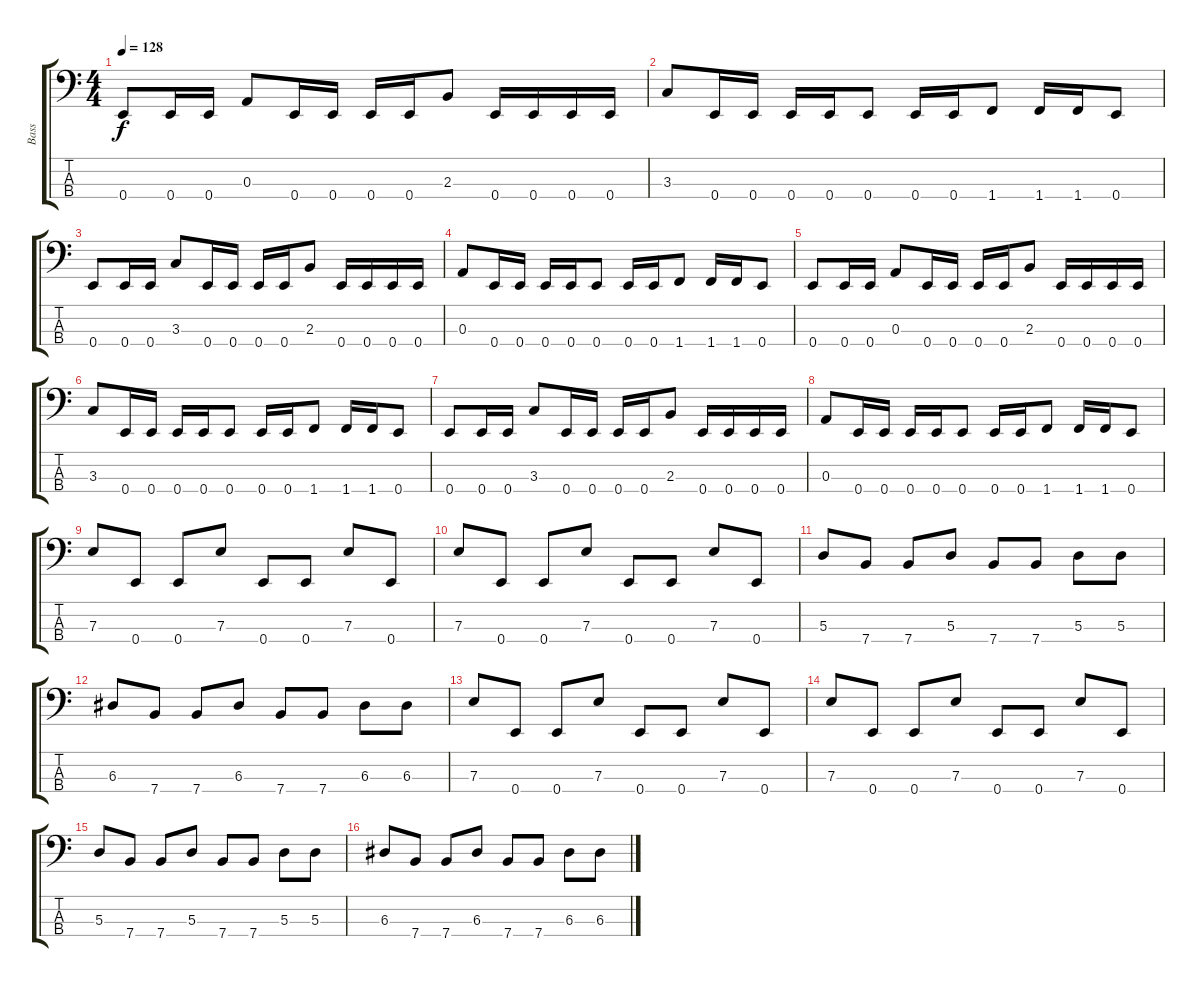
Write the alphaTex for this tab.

\track ("Bass" "Bass") {instrument electricbassfinger}
\staff {score tabs}
\tuning (G2 D2 A1 E1) {hide}
\ts (4 4)
\tempo 128
\clef f4
\ks c
0.4.8{dy f} 0.4.16 0.4.16 0.3.8 0.4.16 0.4.16 0.4.16 0.4.16 2.3.8 0.4.16 0.4.16 0.4.16 0.4.16 |
3.3.8 0.4.16 0.4.16 0.4.16 0.4.16 0.4.8 0.4.16 0.4.16 1.4.8 1.4.16 1.4.16 0.4.8 |
0.4.8 0.4.16 0.4.16 3.3.8 0.4.16 0.4.16 0.4.16 0.4.16 2.3.8 0.4.16 0.4.16 0.4.16 0.4.16 |
0.3.8 0.4.16 0.4.16 0.4.16 0.4.16 0.4.8 0.4.16 0.4.16 1.4.8 1.4.16 1.4.16 0.4.8 |
0.4.8 0.4.16 0.4.16 0.3.8 0.4.16 0.4.16 0.4.16 0.4.16 2.3.8 0.4.16 0.4.16 0.4.16 0.4.16 |
3.3.8 0.4.16 0.4.16 0.4.16 0.4.16 0.4.8 0.4.16 0.4.16 1.4.8 1.4.16 1.4.16 0.4.8 |
0.4.8 0.4.16 0.4.16 3.3.8 0.4.16 0.4.16 0.4.16 0.4.16 2.3.8 0.4.16 0.4.16 0.4.16 0.4.16 |
0.3.8 0.4.16 0.4.16 0.4.16 0.4.16 0.4.8 0.4.16 0.4.16 1.4.8 1.4.16 1.4.16 0.4.8 |
7.3.8 0.4.8 0.4.8 7.3.8 0.4.8 0.4.8 7.3.8 0.4.8 |
7.3.8 0.4.8 0.4.8 7.3.8 0.4.8 0.4.8 7.3.8 0.4.8 |
5.3.8 7.4.8 7.4.8 5.3.8 7.4.8 7.4.8 5.3.8 5.3.8 |
6.3.8 7.4.8 7.4.8 6.3.8 7.4.8 7.4.8 6.3.8 6.3.8 |
7.3.8 0.4.8 0.4.8 7.3.8 0.4.8 0.4.8 7.3.8 0.4.8 |
7.3.8 0.4.8 0.4.8 7.3.8 0.4.8 0.4.8 7.3.8 0.4.8 |
5.3.8 7.4.8 7.4.8 5.3.8 7.4.8 7.4.8 5.3.8 5.3.8 |
6.3.8 7.4.8 7.4.8 6.3.8 7.4.8 7.4.8 6.3.8 6.3.8
